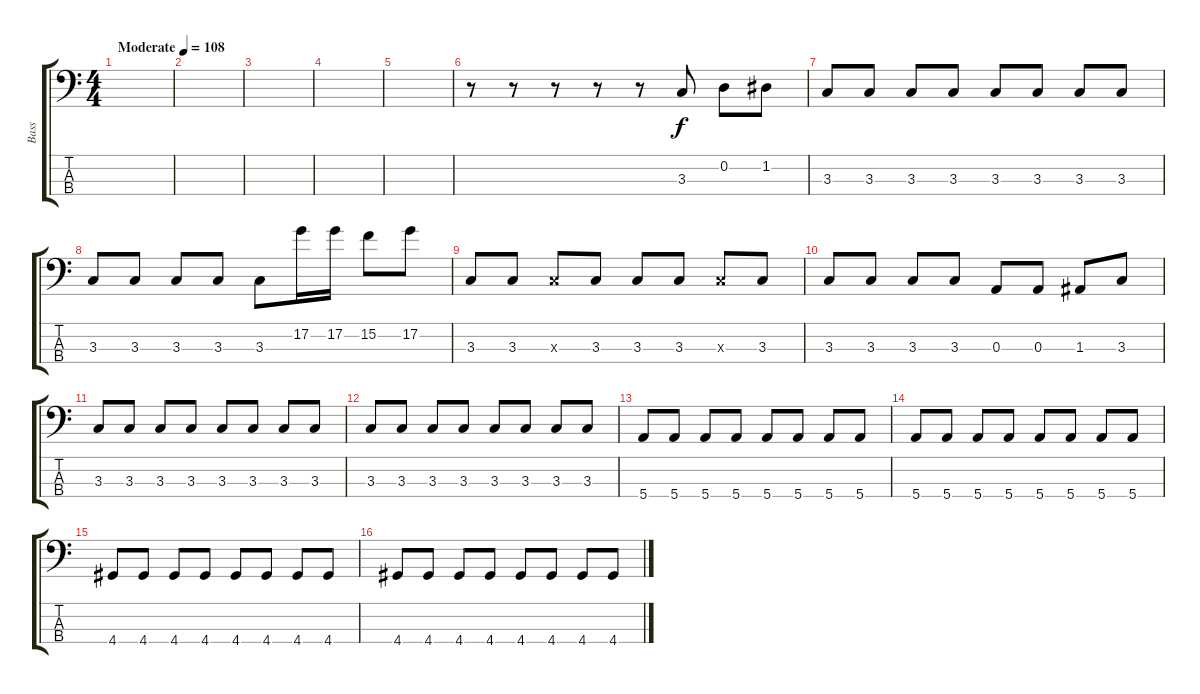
\track ("Bass" "Bass") {instrument electricbassfinger}
\staff {score tabs}
\tuning (G2 D2 A1 E1) {hide}
\ts (4 4)
\tempo (108 "Moderate")
\clef f4
\ks c
|
|
|
|
|
r.8 r.8 r.8 r.8 r.8 3.3.8 0.2.8 1.2.8 |
3.3.8 3.3.8 3.3.8 3.3.8 3.3.8 3.3.8 3.3.8 3.3.8 |
3.3.8 3.3.8 3.3.8 3.3.8 3.3.8 17.2.16 17.2.16 15.2.8 17.2.8 |
3.3.8 3.3.8 3.3{x}.8 3.3.8 3.3.8 3.3.8 3.3{x}.8 3.3.8 |
3.3.8 3.3.8 3.3.8 3.3.8 0.3.8 0.3.8 1.3.8 3.3.8 |
3.3.8 3.3.8 3.3.8 3.3.8 3.3.8 3.3.8 3.3.8 3.3.8 |
3.3.8 3.3.8 3.3.8 3.3.8 3.3.8 3.3.8 3.3.8 3.3.8 |
5.4.8 5.4.8 5.4.8 5.4.8 5.4.8 5.4.8 5.4.8 5.4.8 |
5.4.8 5.4.8 5.4.8 5.4.8 5.4.8 5.4.8 5.4.8 5.4.8 |
4.4.8 4.4.8 4.4.8 4.4.8 4.4.8 4.4.8 4.4.8 4.4.8 |
4.4.8 4.4.8 4.4.8 4.4.8 4.4.8 4.4.8 4.4.8 4.4.8
